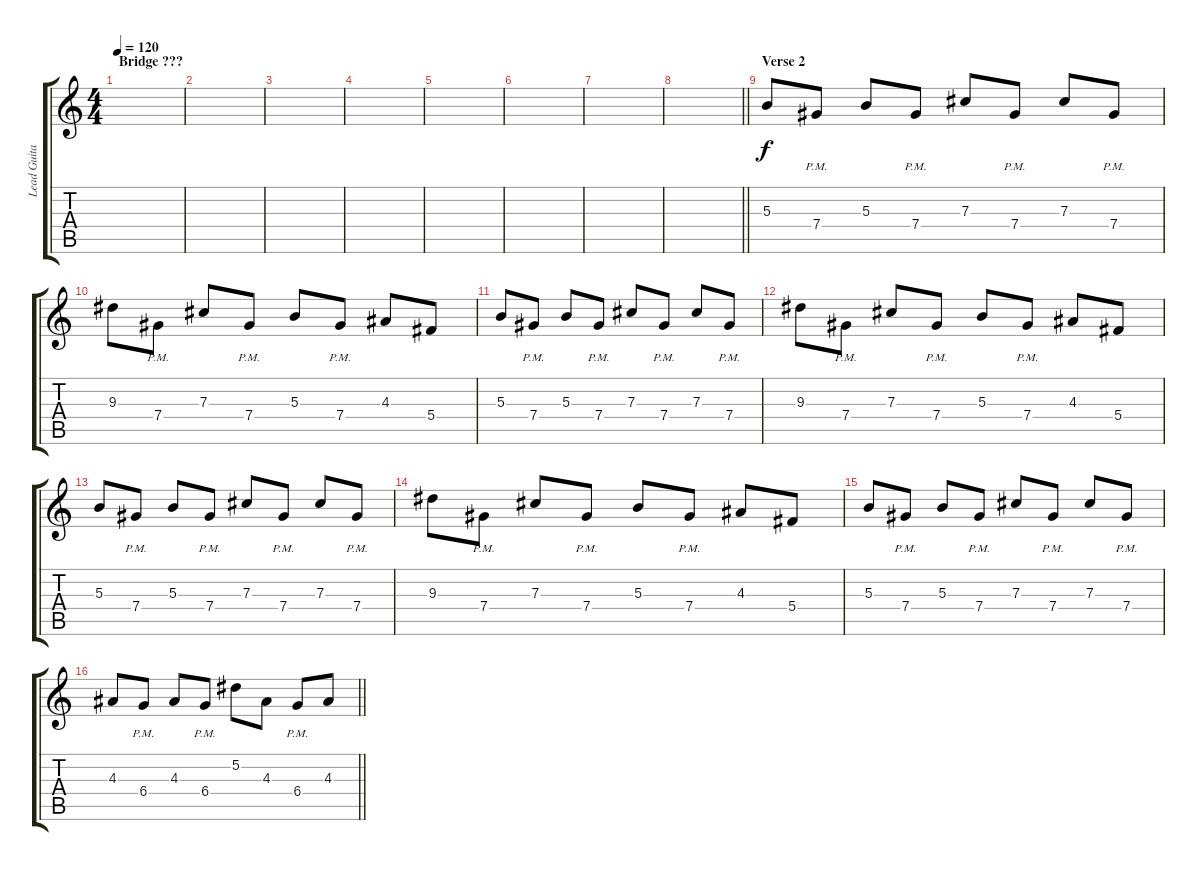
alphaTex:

\track ("Lead Guitar - Riku" "Lead Guita") {instrument distortionguitar}
\staff {score tabs}
\tuning (Eb4 Bb3 Gb3 Db3 Ab2 Eb2) {hide}
\ts (4 4)
\section ("" "Bridge ???")
\tempo 120
\clef g2
\ks c
|
|
|
|
|
|
|
\barLineRight lightlight
|
\section ("" "Verse 2")
5.3.8{dy f volume 13} 7.4{pm}.8 5.3.8 7.4{pm}.8 7.3.8 7.4{pm}.8 7.3.8 7.4{pm}.8 |
9.3.8 7.4{pm}.8 7.3.8 7.4{pm}.8 5.3.8 7.4{pm}.8 4.3.8 5.4.8 |
5.3.8 7.4{pm}.8 5.3.8 7.4{pm}.8 7.3.8 7.4{pm}.8 7.3.8 7.4{pm}.8 |
9.3.8 7.4{pm}.8 7.3.8 7.4{pm}.8 5.3.8 7.4{pm}.8 4.3.8 5.4.8 |
5.3.8 7.4{pm}.8 5.3.8 7.4{pm}.8 7.3.8 7.4{pm}.8 7.3.8 7.4{pm}.8 |
9.3.8 7.4{pm}.8 7.3.8 7.4{pm}.8 5.3.8 7.4{pm}.8 4.3.8 5.4.8 |
5.3.8 7.4{pm}.8 5.3.8 7.4{pm}.8 7.3.8 7.4{pm}.8 7.3.8 7.4{pm}.8 |
\barLineRight lightlight
4.3.8 6.4{pm}.8 4.3.8 6.4{pm}.8 5.2.8 4.3.8 6.4{pm}.8 4.3.8
